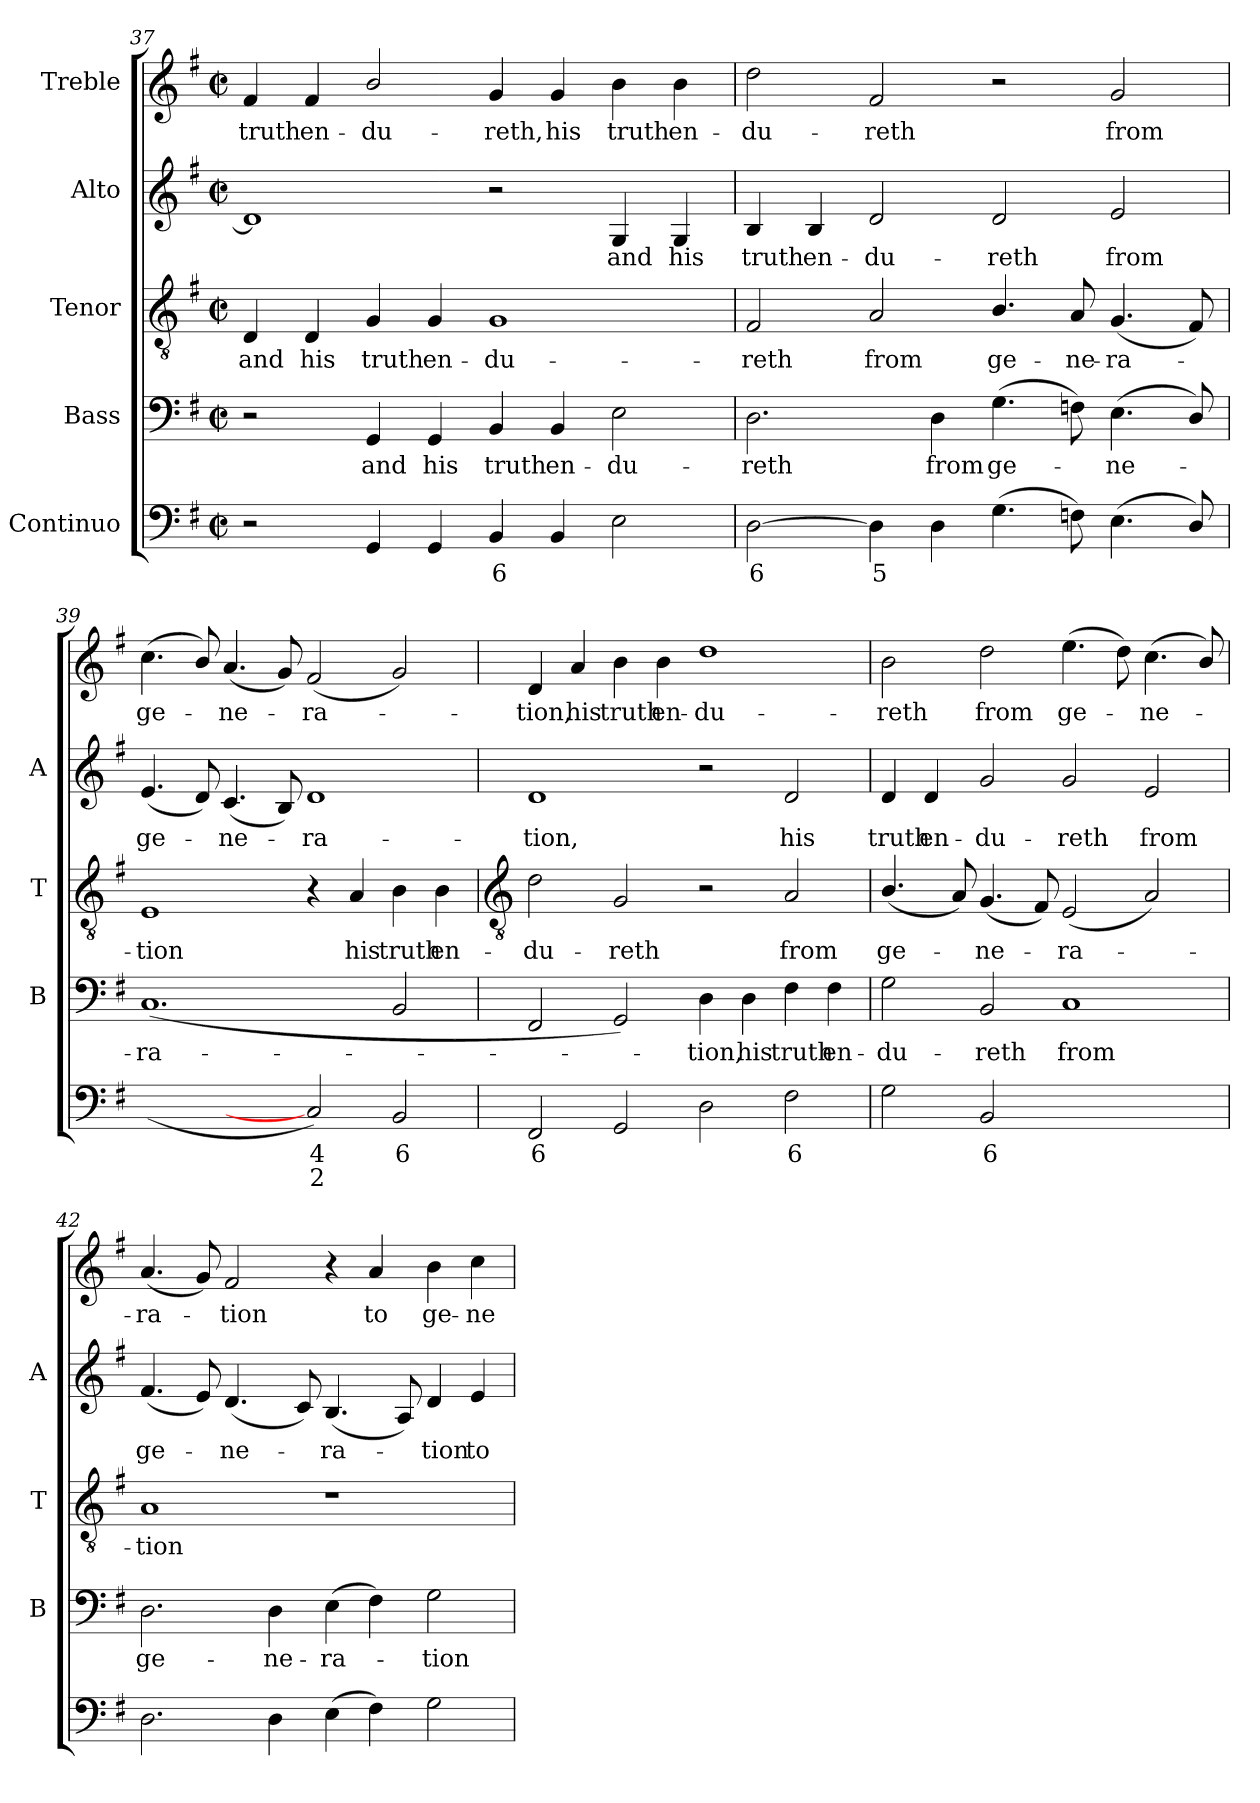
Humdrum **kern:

**kern	**text	**text	**kern	**text	**kern	**text	**kern	**text	**kern	**text
*part5	*part5	*part5	*part4	*part4	*part3	*part3	*part2	*part2	*part1	*part1
*staff5	*staff5	*staff5	*staff4	*staff4	*staff3	*staff3	*staff2	*staff2	*staff1	*staff1
*I"Continuo	*	*	*I"Bass	*	*I"Tenor	*	*I"Alto	*	*I"Treble	*
*	*	*	*I'B	*	*I'T	*	*I'A	*	*	*
!!LO:LB:g=z
*clefF4	*	*	*clefF4	*	*clefGv2	*	*clefG2	*	*clefG2	*
*k[f#]	*	*	*k[f#]	*	*k[f#]	*	*k[f#]	*	*k[f#]	*
*G:	*	*	*G:	*	*G:	*	*G:	*	*G:	*
*M4/2	*	*	*M4/2	*	*M4/2	*	*M4/2	*	*M4/2	*
*met(c|)	*	*	*met(c|)	*	*met(c|)	*	*met(c|)	*	*met(c|)	*
=37	=37	=37	=37	=37	=37	=37	=37	=37	=37	=37
!	!	!	!	!	!	!LO:LY:b	!	!	!	!LO:LY:b
2r	.	.	2r	.	4D	and	1d]	.	4f#	truth
!	!	!	!	!	!	!LO:LY:b	!	!	!	!LO:LY:b
.	.	.	.	.	4D	his	.	.	4f#	en-
!	!	!	!	!LO:LY:b	!	!LO:LY:b	!	!	!	!LO:LY:b
4GG	.	.	4GG	and	4G	truth	.	.	2b/	-du-
!	!	!	!	!LO:LY:b	!	!LO:LY:b	!	!	!	!
4GG	.	.	4GG	his	4G	en-	.	.	.	.
!	!LO:LY:b	!	!	!LO:LY:b	!	!LO:LY:b	!	!	!	!LO:LY:b
4BB	6	.	4BB	truth	1G	-du-	2r	.	4g	-reth,
!	!	!	!	!LO:LY:b	!	!	!	!	!	!LO:LY:b
4BB	.	.	4BB	en-	.	.	.	.	4g	his
!	!	!	!	!LO:LY:b	!	!	!	!LO:LY:b	!	!LO:LY:b
2E	.	.	2E	-du-	.	.	4G	and	4b	truth
!	!	!	!	!	!	!	!	!LO:LY:b	!	!LO:LY:b
.	.	.	.	.	.	.	4G	his	4b	en-
=38	=38	=38	=38	=38	=38	=38	=38	=38	=38	=38
!	!LO:LY:b	!	!	!LO:LY:b	!	!LO:LY:b	!	!LO:LY:b	!	!LO:LY:b
[2D	6	.	2.D	-reth	2F#	-reth	4B	truth	2dd	-du-
!	!	!	!	!	!	!	!	!LO:LY:b	!	!
.	.	.	.	.	.	.	4B	en-	.	.
!	!LO:LY:b	!	!	!	!	!LO:LY:b	!	!LO:LY:b	!	!LO:LY:b
4D]	5	.	.	.	2A	from	2d	-du-	2f#	-reth
!	!	!	!	!LO:LY:b	!	!	!	!	!	!
4D	.	.	4D	from	.	.	.	.	.	.
!	!	!	!	!LO:LY:b	!	!LO:LY:b	!	!LO:LY:b	!	!
(>4.G	.	.	(>4.G	ge-	4.B/	ge-	2d	-reth	2r	.
!	!	!	!	!	!	!LO:LY:b	!	!	!	!
8Fn)	.	.	8Fn)	.	8A	-ne-	.	.	.	.
!	!	!	!	!LO:LY:b	!	!LO:LY:b	!	!LO:LY:b	!	!LO:LY:b
(<4.E	.	.	(<4.E	ne-	(<4.G	-ra-	2e	from	2g	from
8D/)	.	.	8D/)	.	8F#)	.	.	.	.	.
=39	=39	=39	=39	=39	=39	=39	=39	=39	=39	=39
!	!LO:LY:b	!	!	!LO:LY:b	!	!LO:LY:b	!	!LO:LY:b	!	!LO:LY:b
(<[2C/yy	5	.	(<1.C	ra-	1E	tion	(<4.e	ge-	(<4.cc	ge-
.	.	.	.	.	.	.	8d)	.	8b/)	.
!	!LO:LY:b	!	!	!	!	!	!	!LO:LY:b	!	!LO:LY:b
2C/yy_	6	.	.	.	.	.	(<4.c	ne-	(<4.a	ne-
.	.	.	.	.	.	.	8B)	.	8g)	.
!	!LO:LY:b	!LO:LY:b	!	!	!	!	!	!LO:LY:b	!	!LO:LY:b
2C/])	4	2	.	.	4r	.	1d	ra-	(<2f#	ra-
!	!	!	!	!	!	!LO:LY:b	!	!	!	!
.	.	.	.	.	4A	his	.	.	.	.
!	!LO:LY:b	!	!	!	!	!LO:LY:b	!	!	!	!
2BB	6	.	2BB	.	4B	truth	.	.	2g)	.
!	!	!	!	!	!	!LO:LY:b	!	!	!	!
.	.	.	.	.	4B	en-	.	.	.	.
!!LO:LB:g=z
=40	=40	=40	=40	=40	=40	=40	=40	=40	=40	=40
*	*	*	*	*	*clefGv2	*	*	*	*	*
!	!LO:LY:b	!	!	!	!	!LO:LY:b	!	!LO:LY:b	!	!LO:LY:b
2FF#	6	.	2FF#	.	2d	-du-	1d	-tion,	4d	tion,
!	!	!	!	!	!	!	!	!	!	!LO:LY:b
.	.	.	.	.	.	.	.	.	4a	his
!	!	!	!	!	!	!LO:LY:b	!	!	!	!LO:LY:b
2GG	.	.	2GG)	.	2G	-reth	.	.	4b	truth
!	!	!	!	!	!	!	!	!	!	!LO:LY:b
.	.	.	.	.	.	.	.	.	4b	en-
!	!	!	!	!LO:LY:b	!	!	!	!	!	!LO:LY:b
2D	.	.	4D	tion,	2r	.	2r	.	1dd	-du-
!	!	!	!	!LO:LY:b	!	!	!	!	!	!
.	.	.	4D	his	.	.	.	.	.	.
!	!LO:LY:b	!	!	!LO:LY:b	!	!LO:LY:b	!	!LO:LY:b	!	!
2F#	6	.	4F#	truth	2A	from	2d	his	.	.
!	!	!	!	!LO:LY:b	!	!	!	!	!	!
.	.	.	4F#	en-	.	.	.	.	.	.
=41	=41	=41	=41	=41	=41	=41	=41	=41	=41	=41
!	!	!	!	!LO:LY:b	!	!LO:LY:b	!	!LO:LY:b	!	!LO:LY:b
2G	.	.	2G	-du-	(<4.B/	ge-	4d	truth	2b	-reth
!	!	!	!	!	!	!	!	!LO:LY:b	!	!
.	.	.	.	.	.	.	4d	en-	.	.
.	.	.	.	.	8A)	.	.	.	.	.
!	!LO:LY:b	!	!	!LO:LY:b	!	!LO:LY:b	!	!LO:LY:b	!	!LO:LY:b
2BB	6	.	2BB	-reth	(<4.G	ne-	2g	-du-	2dd	from
.	.	.	.	.	8F#)	.	.	.	.	.
!	!LO:LY:b	!	!	!LO:LY:b	!	!LO:LY:b	!	!LO:LY:b	!	!LO:LY:b
[2Cyy	5	.	1C	from	(<2E	ra-	2g	-reth	(>4.ee	ge-
.	.	.	.	.	.	.	.	.	8dd)	.
!	!LO:LY:b	!	!	!	!	!	!	!LO:LY:b	!	!LO:LY:b
2Cyy]	6	.	.	.	2A)	.	2e	from	(<4.cc	ne-
.	.	.	.	.	.	.	.	.	8b/)	.
=42	=42	=42	=42	=42	=42	=42	=42	=42	=42	=42
!	!	!	!	!LO:LY:b	!	!LO:LY:b	!	!LO:LY:b	!	!LO:LY:b
2.D	.	.	2.D	ge-	1A	tion	(<4.f#	ge-	(<4.a	ra-
.	.	.	.	.	.	.	8e)	.	8g)	.
!	!	!	!	!	!	!	!	!LO:LY:b	!	!LO:LY:b
.	.	.	.	.	.	.	(<4.d	ne-	2f#	tion
!	!	!	!	!LO:LY:b	!	!	!	!	!	!
4D	.	.	4D	-ne-	.	.	.	.	.	.
.	.	.	.	.	.	.	8c)	.	.	.
!	!	!	!	!LO:LY:b	!	!	!	!LO:LY:b	!	!
(>4E	.	.	(>4E	-ra-	1r	.	(<4.B	ra-	4r	.
!	!	!	!	!	!	!	!	!	!	!LO:LY:b
4F#)	.	.	4F#)	.	.	.	.	.	4a	to
.	.	.	.	.	.	.	8A)	.	.	.
!	!	!	!	!LO:LY:b	!	!	!	!LO:LY:b	!	!LO:LY:b
2G	.	.	2G	tion	.	.	4d	tion	4b	ge-
!	!	!	!	!	!	!	!	!LO:LY:b	!	!LO:LY:b
.	.	.	.	.	.	.	4e	to	4cc	-ne-
=	=	=	=	=	=	=	=	=	=	=
*-	*-	*-	*-	*-	*-	*-	*-	*-	*-	*-
